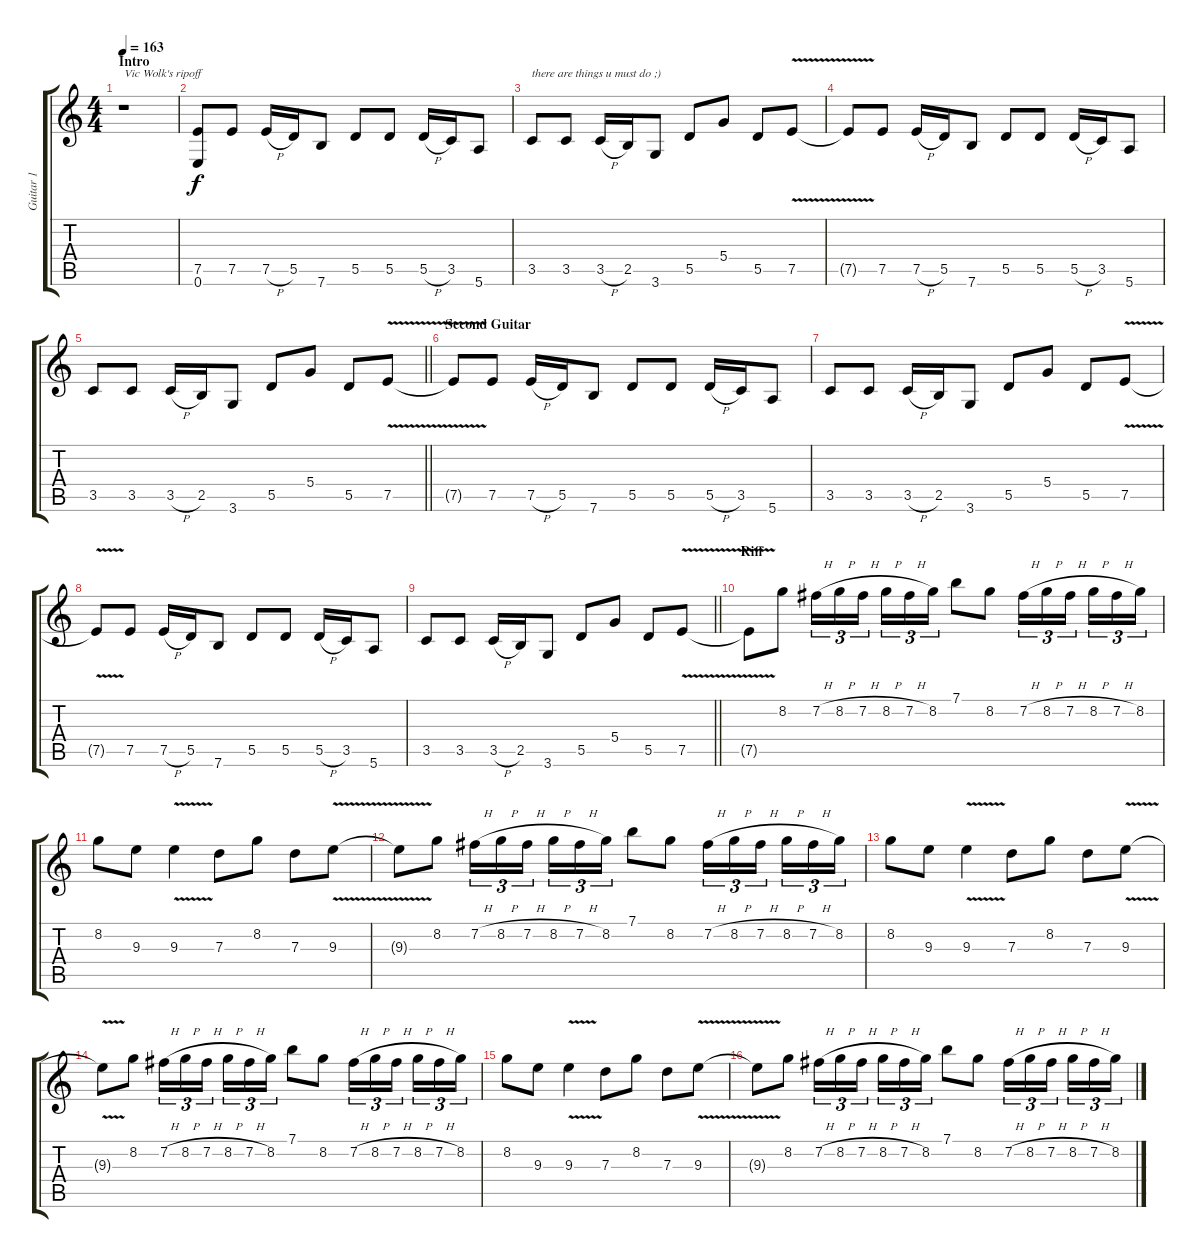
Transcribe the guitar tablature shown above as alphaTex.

\track ("Guitar 1" "Guitar 1") {instrument overdrivenguitar}
\staff {score tabs}
\tuning (E4 B3 G3 D3 A2 E2) {hide}
\ts (4 4)
\section ("" "Intro")
\tempo 163
\clef g2
\ks c
r.1{txt "Vic Wolk's ripoff" dy f instrument overdrivenguitar} |
(7.5 0.6).8 7.5.8 7.5{h}.16 5.5.16 7.6.8 5.5.8 5.5.8 5.5{h}.16 3.5.16 5.6.8 |
3.5.8{txt "there are things u must do ;)"} 3.5.8 3.5{h}.16 2.5.16 3.6.8 5.5.8 5.4.8 5.5.8 7.5{v}.8 |
7.5{t}.8 7.5.8 7.5{h}.16 5.5.16 7.6.8 5.5.8 5.5.8 5.5{h}.16 3.5.16 5.6.8 |
\barLineRight lightlight
3.5.8 3.5.8 3.5{h}.16 2.5.16 3.6.8 5.5.8 5.4.8 5.5.8 7.5{v}.8 |
\section ("" "Second Guitar")
7.5{t}.8 7.5.8 7.5{h}.16 5.5.16 7.6.8 5.5.8 5.5.8 5.5{h}.16 3.5.16 5.6.8 |
3.5.8 3.5.8 3.5{h}.16 2.5.16 3.6.8 5.5.8 5.4.8 5.5.8 7.5{v}.8 |
7.5{t}.8 7.5.8 7.5{h}.16 5.5.16 7.6.8 5.5.8 5.5.8 5.5{h}.16 3.5.16 5.6.8 |
\barLineRight lightlight
3.5.8 3.5.8 3.5{h}.16 2.5.16 3.6.8 5.5.8 5.4.8 5.5.8 7.5{v}.8 |
\section ("" "Riff")
7.5{t}.8 8.2.8 7.2{h}.16{tu (3 2)} 8.2{h}.16{tu (3 2)} 7.2{h}.16{tu (3 2) beam splitsecondary} 8.2{h}.16{tu (3 2)} 7.2{h}.16{tu (3 2)} 8.2.16{tu (3 2)} 7.1.8 8.2.8 7.2{h}.16{tu (3 2)} 8.2{h}.16{tu (3 2)} 7.2{h}.16{tu (3 2) beam splitsecondary} 8.2{h}.16{tu (3 2)} 7.2{h}.16{tu (3 2)} 8.2.16{tu (3 2)} |
8.2.8 9.3.8 9.3{v}.4 7.3.8 8.2.8 7.3.8 9.3{v}.8 |
9.3{t}.8 8.2.8 7.2{h}.16{tu (3 2)} 8.2{h}.16{tu (3 2)} 7.2{h}.16{tu (3 2) beam splitsecondary} 8.2{h}.16{tu (3 2)} 7.2{h}.16{tu (3 2)} 8.2.16{tu (3 2)} 7.1.8 8.2.8 7.2{h}.16{tu (3 2)} 8.2{h}.16{tu (3 2)} 7.2{h}.16{tu (3 2) beam splitsecondary} 8.2{h}.16{tu (3 2)} 7.2{h}.16{tu (3 2)} 8.2.16{tu (3 2)} |
8.2.8 9.3.8 9.3{v}.4 7.3.8 8.2.8 7.3.8 9.3{v}.8 |
9.3{t}.8 8.2.8 7.2{h}.16{tu (3 2)} 8.2{h}.16{tu (3 2)} 7.2{h}.16{tu (3 2) beam splitsecondary} 8.2{h}.16{tu (3 2)} 7.2{h}.16{tu (3 2)} 8.2.16{tu (3 2)} 7.1.8 8.2.8 7.2{h}.16{tu (3 2)} 8.2{h}.16{tu (3 2)} 7.2{h}.16{tu (3 2) beam splitsecondary} 8.2{h}.16{tu (3 2)} 7.2{h}.16{tu (3 2)} 8.2.16{tu (3 2)} |
8.2.8 9.3.8 9.3{v}.4 7.3.8 8.2.8 7.3.8 9.3{v}.8 |
9.3{t}.8 8.2.8 7.2{h}.16{tu (3 2)} 8.2{h}.16{tu (3 2)} 7.2{h}.16{tu (3 2) beam splitsecondary} 8.2{h}.16{tu (3 2)} 7.2{h}.16{tu (3 2)} 8.2.16{tu (3 2)} 7.1.8 8.2.8 7.2{h}.16{tu (3 2)} 8.2{h}.16{tu (3 2)} 7.2{h}.16{tu (3 2) beam splitsecondary} 8.2{h}.16{tu (3 2)} 7.2{h}.16{tu (3 2)} 8.2.16{tu (3 2)}
